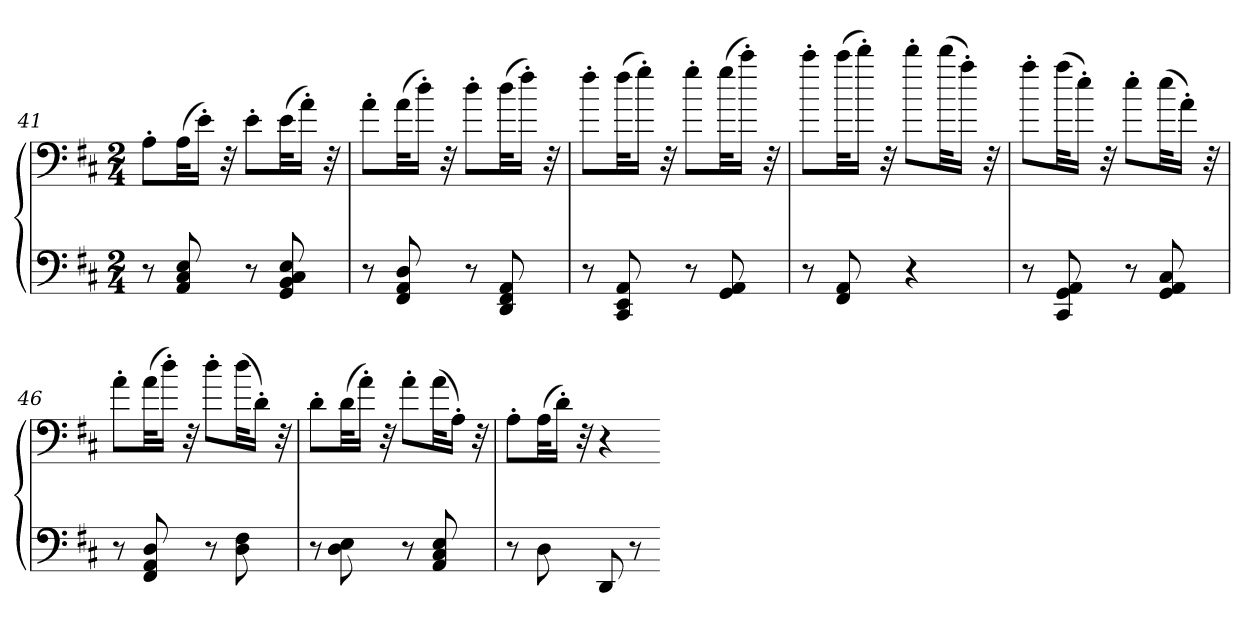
**kern	**kern
*part1	*part1
*staff2	*staff1
*clefF4	*clefF4
*k[f#c#]	*k[f#c#]
*D:	*D:
*M2/4	*M2/4
=41	=41
8r	8A'L
8AA 8C# 8E	(32AKL
.	16e'JJ)
.	32r
8r	8e'L
8GG 8BB 8C# 8E	(32eKL
.	16a'JJ)
.	32r
=42	=42
8r	8a'L
8FF# 8AA 8D	(32aKL
.	16dd'JJ)
.	32r
8r	8dd'L
8DD 8FF# 8AA	(32ddKL
.	16ff#'JJ)
.	32r
=43	=43
8r	8ff#'L
8CC# 8EE 8AA	(32ff#KL
.	16gg'JJ)
.	32r
8r	8gg'L
8GG 8AA	(32ggKL
.	16ccc#'JJ)
.	32r
=44	=44
8r	8ccc#'L
8FF# 8AA	(32ccc#KL
.	16ddd'JJ)
.	32r
4r	8ddd'L
.	(32dddKL
.	16aa'JJ)
.	32r
=45	=45
8r	8aa'L
8CC# 8GG 8AA	(32aaKL
.	16ee'JJ)
.	32r
8r	8ee'L
8GG 8AA 8C#	(32eeKL
.	16a'JJ)
.	32r
=46	=46
8r	8a'L
8FF# 8AA 8D	(32aKL
.	16dd'JJ)
.	32r
8r	8dd'L
8D 8F#	(32ddKL
.	16d'JJ)
.	32r
=47	=47
8r	8d'L
8D 8E	(32dKL
.	16a'JJ)
.	32r
8r	8a'L
8AA 8C# 8E	(32aKL
.	16A'JJ)
.	32r
=48	=48
8r	8A'L
8D	(32AKL
.	16d'JJ)
.	32r
8DD	4r
8r	.
=-	=-
*-	*-
